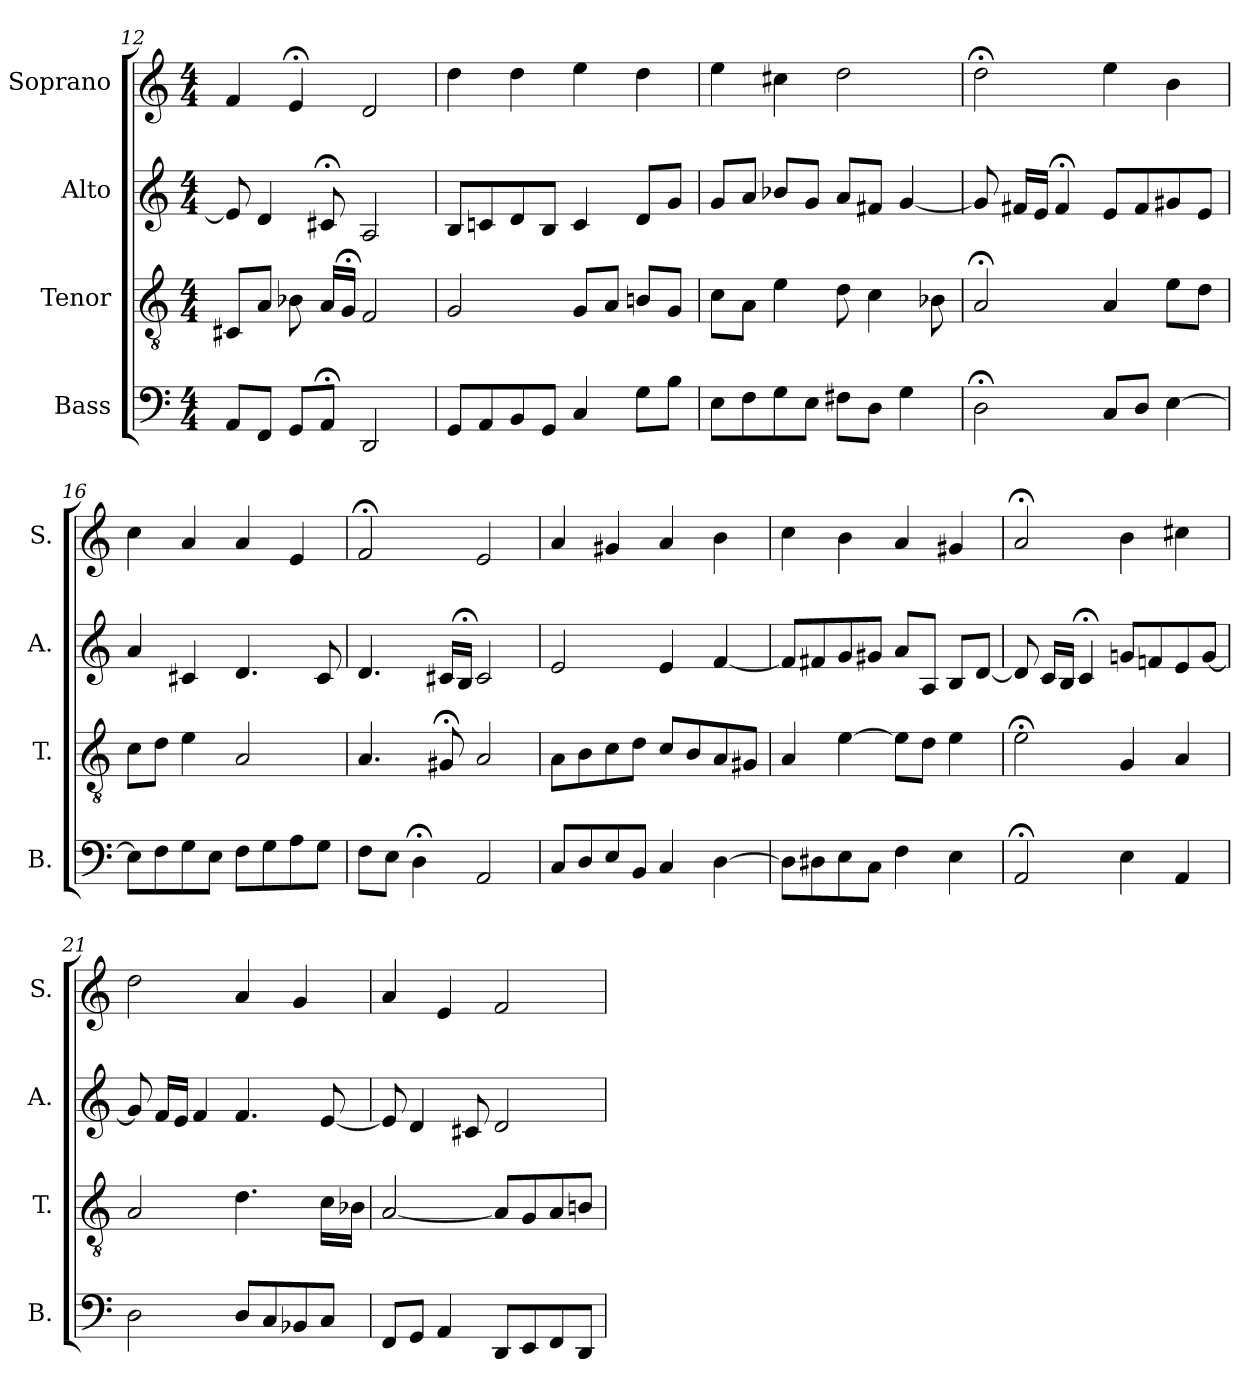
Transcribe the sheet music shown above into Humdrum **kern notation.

**kern	**kern	**kern	**kern
*part4	*part3	*part2	*part1
*staff4	*staff3	*staff2	*staff1
*I"Bass	*I"Tenor	*I"Alto	*I"Soprano
*I'B.	*I'T.	*I'A.	*I'S.
*clefF4	*clefGv2	*clefG2	*clefG2
*	*ITrd7c12	*	*
*k[]	*k[]	*k[]	*k[]
*C:	*C:	*C:	*C:
*M4/4	*M4/4	*M4/4	*M4/4
=12	=12	=12	=12
8AA/L	8CC#X/L	8e/]	4f/
8FF/J	8AA/J	4d/	.
8GG/L	8BB-X\	.	4e;</
8AA;</J	16AA/LL	8c#X;</	.
.	16GG;</JJ	.	.
2DD/	2FF/	2A/	2d/
=13	=13	=13	=13
8GG/L	2GG/	8B/L	4dd\
8AA/	.	8cn/	.
8BB/	.	8d/	4dd\
8GG/J	.	8B/J	.
4C/	8GG/L	4c/	4ee\
.	8AA/J	.	.
8G\L	8BBn/L	8d/L	4dd\
8B\J	8GG/J	8g/J	.
=14	=14	=14	=14
8E\L	8C\L	8g/L	4ee\
8F\	8AA\J	8a/J	.
8G\	4E\	8b-X/L	4cc#X\
8E\J	.	8g/J	.
8F#X\L	8D\	8a/L	2dd\
8D\J	4C\	8f#X/J	.
4G\	.	[4g/	.
.	8BB-X\	.	.
!!LO:LB:g=z
=15	=15	=15	=15
2D;<\	2AA;</	8g/]	2dd;<\
.	.	16f#X/LL	.
.	.	16e/JJ	.
.	.	4f#;</	.
8C/L	4AA/	8e/L	4ee\
8D/J	.	8f#/	.
[4E\	8E\L	8g#X/	4b\
.	8D\J	8e/J	.
=16	=16	=16	=16
8E\L]	8C\L	4a/	4cc\
8F\	8D\J	.	.
8G\	4E\	4c#X/	4a/
8E\J	.	.	.
8F\L	2AA/	4.d/	4a/
8G\	.	.	.
8A\	.	.	4e/
8G\J	.	8c#/	.
=17	=17	=17	=17
8F\L	4.AA/	4.d/	2f;</
8E\J	.	.	.
4D;<\	.	.	.
.	8GG#X;</	16c#X/LL	.
.	.	16B;</JJ	.
2AA/	2AA/	2c#/	2e/
=18	=18	=18	=18
8C/L	8AA\L	2e/	4a/
8D/	8BB\	.	.
8E/	8C\	.	4g#X/
8BB/J	8D\J	.	.
4C/	8C/L	4e/	4a/
.	8BB/	.	.
[4D\	8AA/	[4f/	4b\
.	8GG#X/J	.	.
!!LO:PB:g=z
=19	=19	=19	=19
8D\L]	4AA/	8f/L]	4cc\
8D#X\	.	8f#X/	.
8E\	[4E\	8g/	4b\
8C\J	.	8g#X/J	.
4F\	8E\L]	8a/L	4a/
.	8D\J	8A/J	.
4E\	4E\	8B/L	4g#X/
.	.	[8d/J	.
=20	=20	=20	=20
2AA;</	2E;<\	8d/]	2a;</
.	.	16c/LL	.
.	.	16B/JJ	.
.	.	4c;</	.
4E\	4GG/	8gn/L	4b\
.	.	8fn/	.
4AA/	4AA/	8e/	4cc#X\
.	.	[8g/J	.
=21	=21	=21	=21
2D\	2AA/	8g/]	2dd\
.	.	16f/LL	.
.	.	16e/JJ	.
.	.	4f/	.
8D/L	4.D\	4.f/	4a/
8C/	.	.	.
8BB-X/	.	.	4g/
8C/J	16C\LL	[8e/	.
.	16BB-X\JJ	.	.
=22	=22	=22	=22
8FF/L	[2AA/	8e/]	4a/
8GG/J	.	4d/	.
4AA/	.	.	4e/
.	.	8c#X/	.
8DD/L	8AA/L]	2d/	2f/
8EE/	8GG/	.	.
8FF/	8AA/	.	.
8DD/J	8BBn/J	.	.
=	=	=	=
*-	*-	*-	*-
